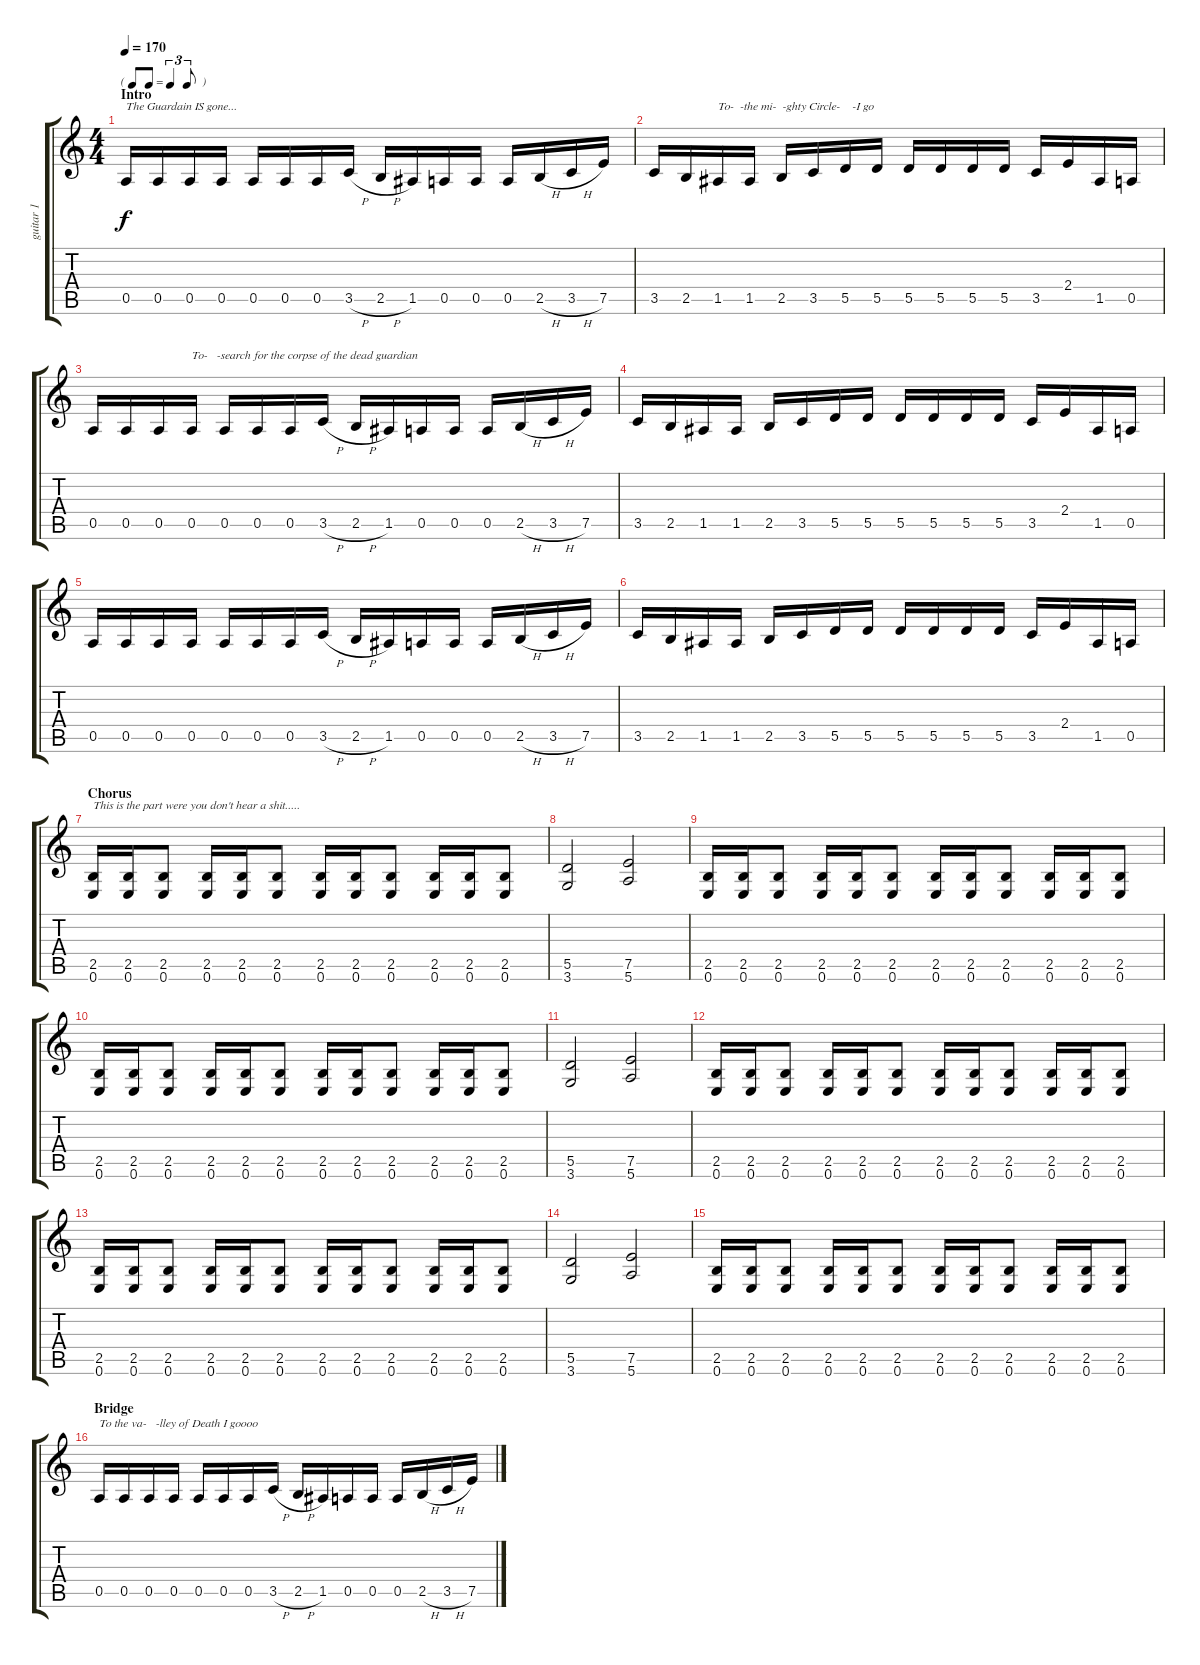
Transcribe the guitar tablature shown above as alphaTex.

\track ("guitar 1" "guitar 1") {instrument distortionguitar}
\staff {score tabs}
\tuning (E4 B3 G3 D3 A2 E2) {hide}
\ts (4 4)
\tf triplet8th
\section ("" "Intro")
\tempo 170
\clef g2
\ks c
0.5.16{txt "The Guardain IS gone..." dy f instrument distortionguitar} 0.5.16 0.5.16 0.5.16 0.5.16 0.5.16 0.5.16 3.5{h}.16 2.5{h}.16 1.5.16 0.5.16 0.5.16 0.5.16 2.5{h}.16 3.5{h}.16 7.5.16 |
3.5.16 2.5.16 1.5.16{txt "To-  -the mi-  -ghty Circle-    -I go"} 1.5.16 2.5.16 3.5.16 5.5.16 5.5.16 5.5.16 5.5.16 5.5.16 5.5.16 3.5.16 2.4.16 1.5.16 0.5.16 |
0.5.16 0.5.16 0.5.16 0.5.16{txt "To-   -search for the corpse of the dead guardian"} 0.5.16 0.5.16 0.5.16 3.5{h}.16 2.5{h}.16 1.5.16 0.5.16 0.5.16 0.5.16 2.5{h}.16 3.5{h}.16 7.5.16 |
3.5.16 2.5.16 1.5.16 1.5.16 2.5.16 3.5.16 5.5.16 5.5.16 5.5.16 5.5.16 5.5.16 5.5.16 3.5.16 2.4.16 1.5.16 0.5.16 |
0.5.16 0.5.16 0.5.16 0.5.16 0.5.16 0.5.16 0.5.16 3.5{h}.16 2.5{h}.16 1.5.16 0.5.16 0.5.16 0.5.16 2.5{h}.16 3.5{h}.16 7.5.16 |
3.5.16 2.5.16 1.5.16 1.5.16 2.5.16 3.5.16 5.5.16 5.5.16 5.5.16 5.5.16 5.5.16 5.5.16 3.5.16 2.4.16 1.5.16 0.5.16 |
\section ("" "Chorus")
(2.5 0.6).16{txt "This is the part were you don't hear a shit....."} (2.5 0.6).16 (2.5 0.6).8 (2.5 0.6).16 (2.5 0.6).16 (2.5 0.6).8 (2.5 0.6).16 (2.5 0.6).16 (2.5 0.6).8 (2.5 0.6).16 (2.5 0.6).16 (2.5 0.6).8 |
(5.5 3.6).2 (7.5 5.6).2 |
(2.5 0.6).16 (2.5 0.6).16 (2.5 0.6).8 (2.5 0.6).16 (2.5 0.6).16 (2.5 0.6).8 (2.5 0.6).16 (2.5 0.6).16 (2.5 0.6).8 (2.5 0.6).16 (2.5 0.6).16 (2.5 0.6).8 |
(2.5 0.6).16 (2.5 0.6).16 (2.5 0.6).8 (2.5 0.6).16 (2.5 0.6).16 (2.5 0.6).8 (2.5 0.6).16 (2.5 0.6).16 (2.5 0.6).8 (2.5 0.6).16 (2.5 0.6).16 (2.5 0.6).8 |
(5.5 3.6).2 (7.5 5.6).2 |
(2.5 0.6).16 (2.5 0.6).16 (2.5 0.6).8 (2.5 0.6).16 (2.5 0.6).16 (2.5 0.6).8 (2.5 0.6).16 (2.5 0.6).16 (2.5 0.6).8 (2.5 0.6).16 (2.5 0.6).16 (2.5 0.6).8 |
(2.5 0.6).16 (2.5 0.6).16 (2.5 0.6).8 (2.5 0.6).16 (2.5 0.6).16 (2.5 0.6).8 (2.5 0.6).16 (2.5 0.6).16 (2.5 0.6).8 (2.5 0.6).16 (2.5 0.6).16 (2.5 0.6).8 |
(5.5 3.6).2 (7.5 5.6).2 |
(2.5 0.6).16 (2.5 0.6).16 (2.5 0.6).8 (2.5 0.6).16 (2.5 0.6).16 (2.5 0.6).8 (2.5 0.6).16 (2.5 0.6).16 (2.5 0.6).8 (2.5 0.6).16 (2.5 0.6).16 (2.5 0.6).8 |
\section ("" "Bridge")
0.5.16{txt "To the va-   -lley of Death I goooo"} 0.5.16 0.5.16 0.5.16 0.5.16 0.5.16 0.5.16 3.5{h}.16 2.5{h}.16 1.5.16 0.5.16 0.5.16 0.5.16 2.5{h}.16 3.5{h}.16 7.5.16
